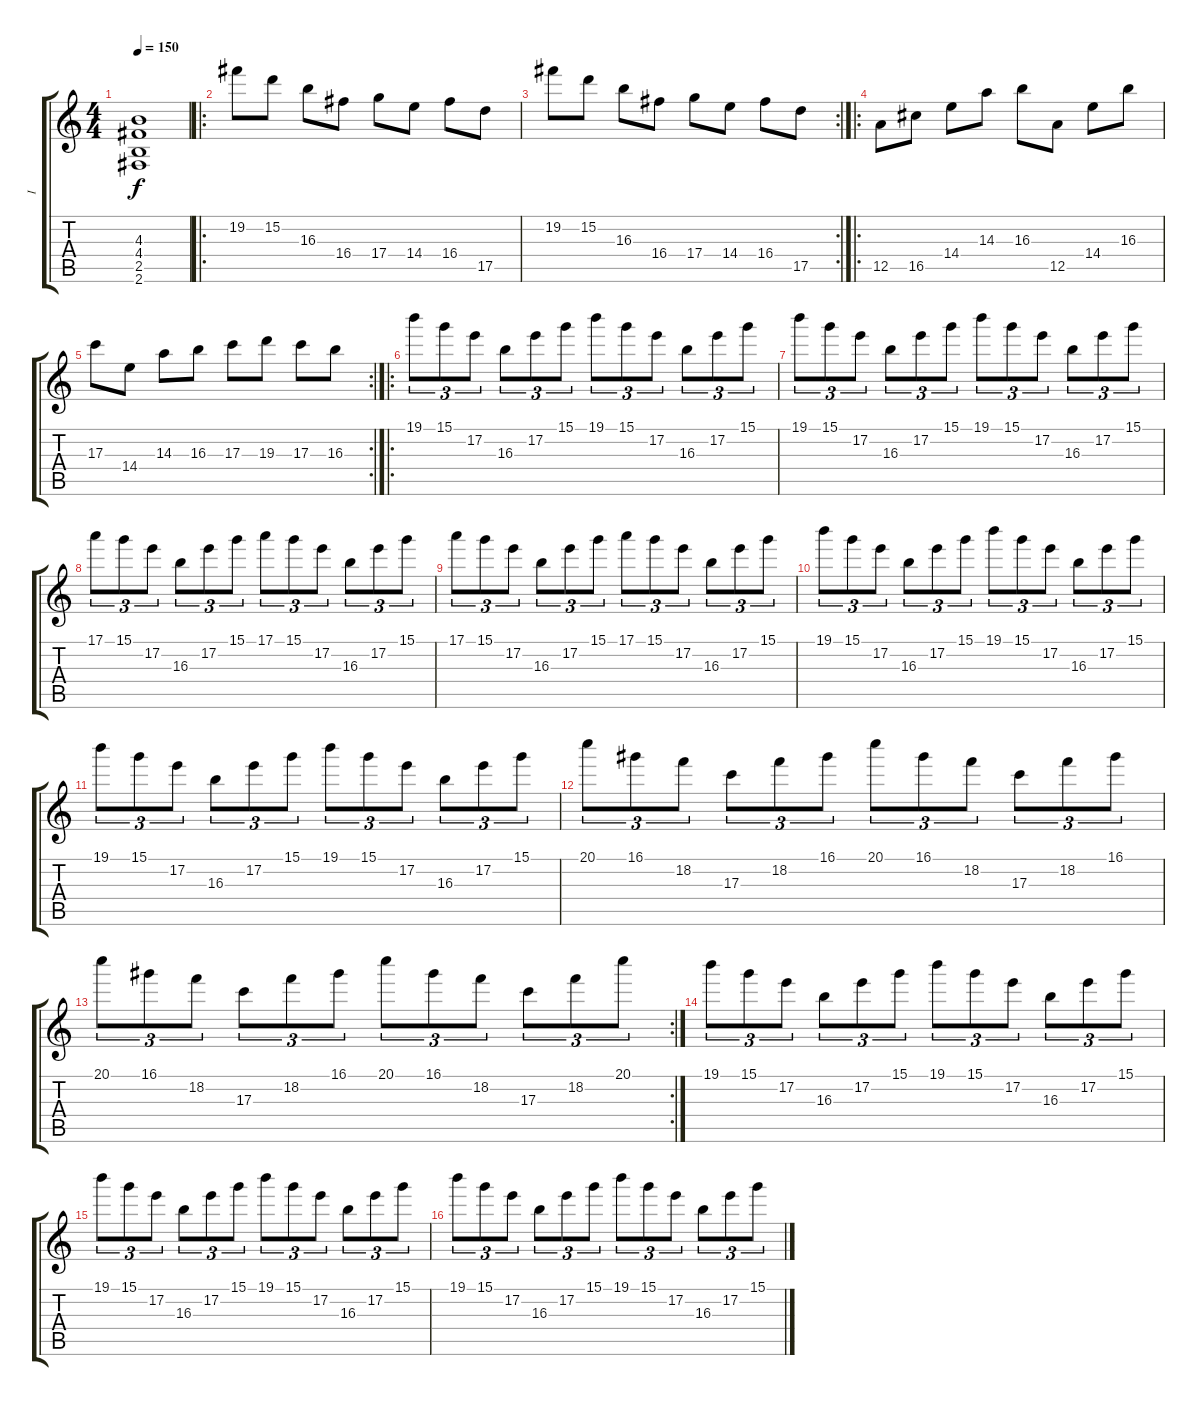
\track ("I" "I") {instrument distortionguitar}
\staff {score tabs}
\tuning (E4 B3 G3 D3 A2 E2) {hide}
\ts (4 4)
\tempo 150
\clef g2
\ks c
(4.3 4.4 2.5 2.6).1{dy f} |
\ro
19.2.8 15.2.8 16.3.8 16.4.8 17.4.8 14.4.8 16.4.8 17.5.8 |
\rc 2
19.2.8 15.2.8 16.3.8 16.4.8 17.4.8 14.4.8 16.4.8 17.5.8 |
\ro
12.5.8 16.5.8 14.4.8 14.3.8 16.3.8 12.5.8 14.4.8 16.3.8 |
\rc 2
17.3.8 14.4.8 14.3.8 16.3.8 17.3.8 19.3.8 17.3.8 16.3.8 |
\ro
19.1.8{tu (3 2)} 15.1.8{tu (3 2)} 17.2.8{tu (3 2)} 16.3.8{tu (3 2)} 17.2.8{tu (3 2)} 15.1.8{tu (3 2)} 19.1.8{tu (3 2)} 15.1.8{tu (3 2)} 17.2.8{tu (3 2)} 16.3.8{tu (3 2)} 17.2.8{tu (3 2)} 15.1.8{tu (3 2)} |
19.1.8{tu (3 2)} 15.1.8{tu (3 2)} 17.2.8{tu (3 2)} 16.3.8{tu (3 2)} 17.2.8{tu (3 2)} 15.1.8{tu (3 2)} 19.1.8{tu (3 2)} 15.1.8{tu (3 2)} 17.2.8{tu (3 2)} 16.3.8{tu (3 2)} 17.2.8{tu (3 2)} 15.1.8{tu (3 2)} |
17.1.8{tu (3 2)} 15.1.8{tu (3 2)} 17.2.8{tu (3 2)} 16.3.8{tu (3 2)} 17.2.8{tu (3 2)} 15.1.8{tu (3 2)} 17.1.8{tu (3 2)} 15.1.8{tu (3 2)} 17.2.8{tu (3 2)} 16.3.8{tu (3 2)} 17.2.8{tu (3 2)} 15.1.8{tu (3 2)} |
17.1.8{tu (3 2)} 15.1.8{tu (3 2)} 17.2.8{tu (3 2)} 16.3.8{tu (3 2)} 17.2.8{tu (3 2)} 15.1.8{tu (3 2)} 17.1.8{tu (3 2)} 15.1.8{tu (3 2)} 17.2.8{tu (3 2)} 16.3.8{tu (3 2)} 17.2.8{tu (3 2)} 15.1.8{tu (3 2)} |
19.1.8{tu (3 2)} 15.1.8{tu (3 2)} 17.2.8{tu (3 2)} 16.3.8{tu (3 2)} 17.2.8{tu (3 2)} 15.1.8{tu (3 2)} 19.1.8{tu (3 2)} 15.1.8{tu (3 2)} 17.2.8{tu (3 2)} 16.3.8{tu (3 2)} 17.2.8{tu (3 2)} 15.1.8{tu (3 2)} |
19.1.8{tu (3 2)} 15.1.8{tu (3 2)} 17.2.8{tu (3 2)} 16.3.8{tu (3 2)} 17.2.8{tu (3 2)} 15.1.8{tu (3 2)} 19.1.8{tu (3 2)} 15.1.8{tu (3 2)} 17.2.8{tu (3 2)} 16.3.8{tu (3 2)} 17.2.8{tu (3 2)} 15.1.8{tu (3 2)} |
20.1.8{tu (3 2)} 16.1.8{tu (3 2)} 18.2.8{tu (3 2)} 17.3.8{tu (3 2)} 18.2.8{tu (3 2)} 16.1.8{tu (3 2)} 20.1.8{tu (3 2)} 16.1.8{tu (3 2)} 18.2.8{tu (3 2)} 17.3.8{tu (3 2)} 18.2.8{tu (3 2)} 16.1.8{tu (3 2)} |
\rc 2
20.1.8{tu (3 2)} 16.1.8{tu (3 2)} 18.2.8{tu (3 2)} 17.3.8{tu (3 2)} 18.2.8{tu (3 2)} 16.1.8{tu (3 2)} 20.1.8{tu (3 2)} 16.1.8{tu (3 2)} 18.2.8{tu (3 2)} 17.3.8{tu (3 2)} 18.2.8{tu (3 2)} 20.1.8{tu (3 2)} |
19.1.8{tu (3 2)} 15.1.8{tu (3 2)} 17.2.8{tu (3 2)} 16.3.8{tu (3 2)} 17.2.8{tu (3 2)} 15.1.8{tu (3 2)} 19.1.8{tu (3 2)} 15.1.8{tu (3 2)} 17.2.8{tu (3 2)} 16.3.8{tu (3 2)} 17.2.8{tu (3 2)} 15.1.8{tu (3 2)} |
19.1.8{tu (3 2)} 15.1.8{tu (3 2)} 17.2.8{tu (3 2)} 16.3.8{tu (3 2)} 17.2.8{tu (3 2)} 15.1.8{tu (3 2)} 19.1.8{tu (3 2)} 15.1.8{tu (3 2)} 17.2.8{tu (3 2)} 16.3.8{tu (3 2)} 17.2.8{tu (3 2)} 15.1.8{tu (3 2)} |
19.1.8{tu (3 2)} 15.1.8{tu (3 2)} 17.2.8{tu (3 2)} 16.3.8{tu (3 2)} 17.2.8{tu (3 2)} 15.1.8{tu (3 2)} 19.1.8{tu (3 2)} 15.1.8{tu (3 2)} 17.2.8{tu (3 2)} 16.3.8{tu (3 2)} 17.2.8{tu (3 2)} 15.1.8{tu (3 2)}
